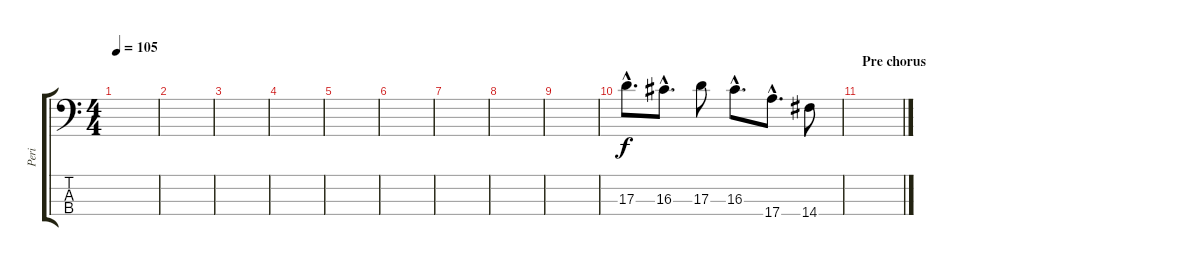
\track ("Peri" "Peri") {instrument electricbassfinger}
\staff {score tabs}
\tuning (G2 D2 A1 E1) {hide}
\ts (4 4)
\tempo 105
\clef f4
\ks c
|
|
|
|
|
|
|
|
|
17.3{hac}.8{d} 16.3{hac}.8{d} 17.3.8 16.3{hac}.8{d} 17.4{hac}.8{d} 14.4.8 |
\section ("" "Pre chorus")
